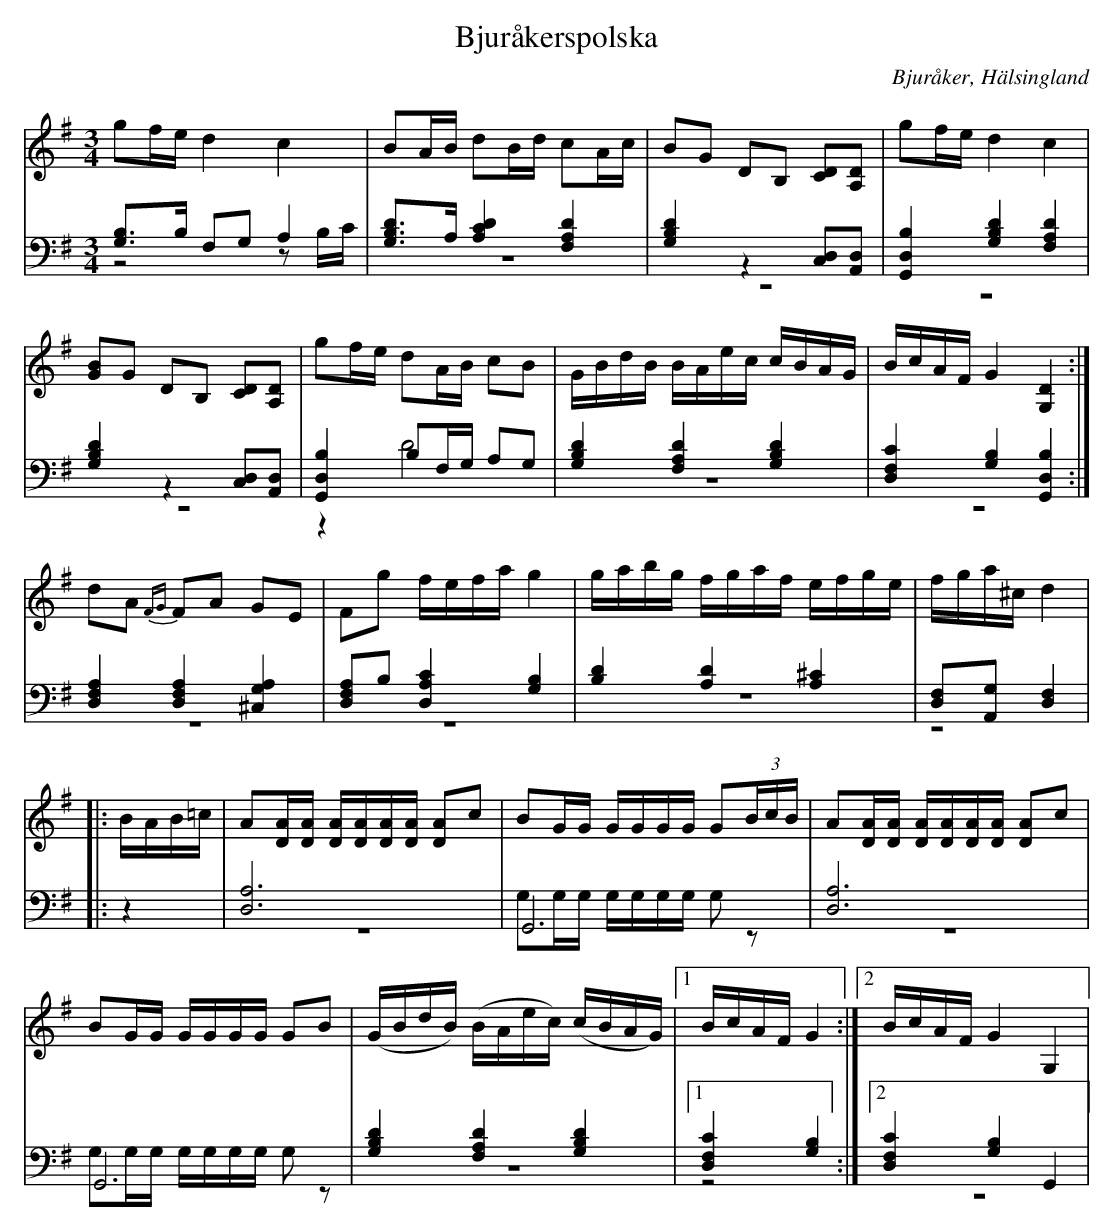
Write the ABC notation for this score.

X:1
T: Bjuråkerspolska
O: Bjuråker, Hälsingland
M: 3/4
L: 1/8
K: G
V:1
V:2
V:3 merge
V:1
gf/e/ d2 c2|BA/B/ dB/d/ cA/c/| BG DB, [CD][A,D]|gf/e/ d2 c2|
[GB]G DB, [CD][A,D] |gf/e/ dA/B/ cB|G/B/d/B/ B/A/e/c/ c/B/A/G/|B/c/A/F/ G2 [G,2D2]:|
dA {FG}FA GE|Fg f/e/f/a/ g2|g/a/b/g/ f/g/a/f/ e/f/g/e/ |f/g/a/^c/ d2 |
|:B/A/B/=c/|A[D/A/][D/A/] [D/A/][D/A/][D/A/][D/A/] [DA]c|BG/G/ G/G/G/G/ G(3B/c/B/|A[D/A/][D/A/] [D/A/][D/A/][D/A/][D/A/] [DA]c|
BG/G/ G/G/G/G/ GB|(G/B/d/B/) (B/A/e/c/) (c/B/A/G/)|1 B/c/A/F/ G2:|2 B/c/A/F/ G2 G,2|
V:2 clef=bass
[G,B,]>B, F,G, A,2|[G,B,D]>A, [A,2C2D2] [F,2A,2 D2]|[G,2B,2D2] z2 [C,D,][A,,D,]|[G,,2D,2B,2] [G,2B,2D2] [F,2A,2 D2]|
[G,2B,2D2] z2 [C,D,][A,,D,]|[G,,2D,2B,2] B,F,/G,/ A,G,|[G,2B,2D2] [F,2A,2 D2] [G,2B,2D2]|[D,2F,2C2] [G,2B,2][G,,2D,2B,2]:|
[D,2F,2A,2] [D,2F,2A,2] [^C,2G,2A,2]|[D,F,A,]B, [D,2A,2C2] [G,2B,2]|[B,2D2] [A,2D2] [A,2^C2]|[D,F,][A,,G,] [D,2F,2]|
|:z2|[D,6A,6]|G,,6|[D,6A,6]|
G,,6|[G,2B,2D2] [F,2A,2 D2] [G,2B,2D2]|1 [D,2F,2C2] [G,2B,2] :|2 [D,2F,2C2] [G,2B,2] G,,2|
V:3  clef=bass
z4 z2/B,/C/|z6|z6|z6|
z6 |z2 D4|z6|z6:|
z6|z6|z6|z4|
|:z2|z6|G,G,/G,/ G,/G,/G,/G,/ G,z|z6 |
G,G,/G,/ G,/G,/G,/G,/ G,z|z6|1 z4:|2 z6|
